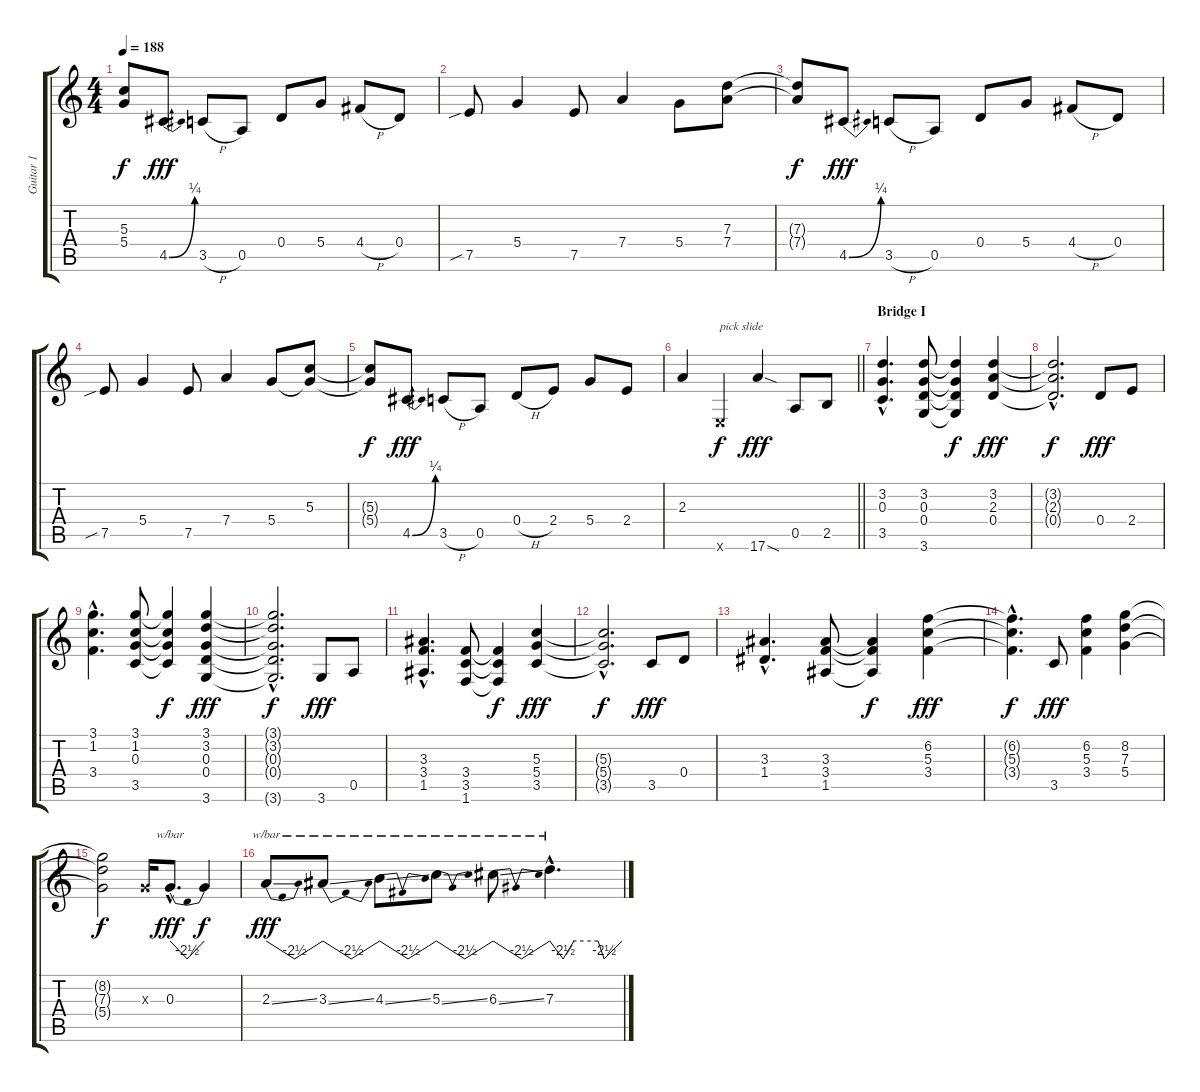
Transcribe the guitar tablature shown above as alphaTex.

\track ("Guitar 1" "Guitar 1") {instrument distortionguitar}
\staff {score tabs}
\tuning (E4 B3 G3 D3 A2 E2) {hide}
\ts (4 4)
\tempo 188
\clef g2
\ks c
(5.3{t} 5.4{t}).8{dy f} 4.5{be (bend 0 0 60 1)}.8{dy fff} 3.5{h}.8 0.5.8 0.4.8 5.4.8 4.4{h}.8 0.4.8 |
7.5{sib}.8 5.4.4 7.5.8 7.4.4 5.4.8 (7.3 7.4).8 |
(7.3{t} 7.4{t}).8{dy f} 4.5{be (bend 0 0 60 1)}.8{dy fff} 3.5{h}.8 0.5.8 0.4.8 5.4.8 4.4{h}.8 0.4.8 |
7.5{sib}.8 5.4.4 7.5.8 7.4.4 5.4.8 (5.3 5.4{t}).8 |
(5.3{t} 5.4{t}).8{dy f} 4.5{be (bend 0 0 60 1)}.8{dy fff} 3.5{h}.8 0.5.8 0.4{h}.8 2.4.8 5.4.8 2.4.8 |
\barLineRight lightlight
2.3.4 0.6{x}.4{txt "pick slide" dy f} 17.6{sod}.4{dy fff} 0.5.8 2.5.8 |
\section ("" "Bridge I")
(3.2{hac} 0.3{hac} 3.5{hac}).4{d} (3.2 0.3 0.4 3.6).8 (3.2{t} 0.3{t} 0.4{t} 3.6{t}).4{dy f} (3.2 2.3 0.4).4{dy fff} |
(3.2{hac t} 2.3{hac t} 0.4{hac t}).2{d dy f} 0.4.8{dy fff} 2.4.8 |
(3.1{hac} 1.2{hac} 3.4{hac}).4{d} (3.1 1.2 0.3 3.5).8 (3.1{t} 1.2{t} 0.3{t} 3.5{t}).4{dy f} (3.1 3.2 0.3 0.4 3.6).4{dy fff} |
(3.1{hac t} 3.2{hac t} 0.3{hac t} 0.4{hac t} 3.6{hac t}).2{d dy f} 3.6.8{dy fff} 0.5.8 |
(3.3{hac} 3.4{hac} 1.5{hac}).4{d} (3.4 3.5 1.6).8 (3.4{t} 3.5{t} 1.6{t}).4{dy f} (5.3 5.4 3.5).4{dy fff} |
(5.3{hac t} 5.4{hac t} 3.5{hac t}).2{d dy f} 3.5.8{dy fff} 0.4.8 |
(3.3{hac} 1.4{hac}).4{d} (3.3 3.4 1.5).8 (3.3{t} 3.4{t} 1.5{t}).4{dy f} (6.2 5.3 3.4).4{dy fff} |
(6.2{hac t} 5.3{hac t} 3.4{hac t}).4{d dy f} 3.5.8{dy fff} (6.2 5.3 3.4).4 (8.2 7.3 5.4).4 |
(8.2{t} 7.3{t} 5.4{t}).2{dy f} 0.3{x}.16 0.3{hac}.8{d tbe (dip default 0 0 25 -10 45 -10 60 0) dy fff} 0.3{t}.4{dy f} |
2.3{ss}.8{tbe (dip default 0 0 30 -10 60 0) dy fff} 3.3{ss}.8{tbe (dip default 0 0 30 -10 60 0)} 4.3{ss}.8{tbe (dip default 0 0 30 -10 60 0)} 5.3{ss}.8{tbe (dip default 0 0 30 -10 60 0)} 6.3{ss}.8{tbe (dip default 0 0 30 -10 60 0)} 7.3{ss hac}.4{d tbe (custom default 0 0 11 -10 20 0 40 0 45 -10 60 0)}
